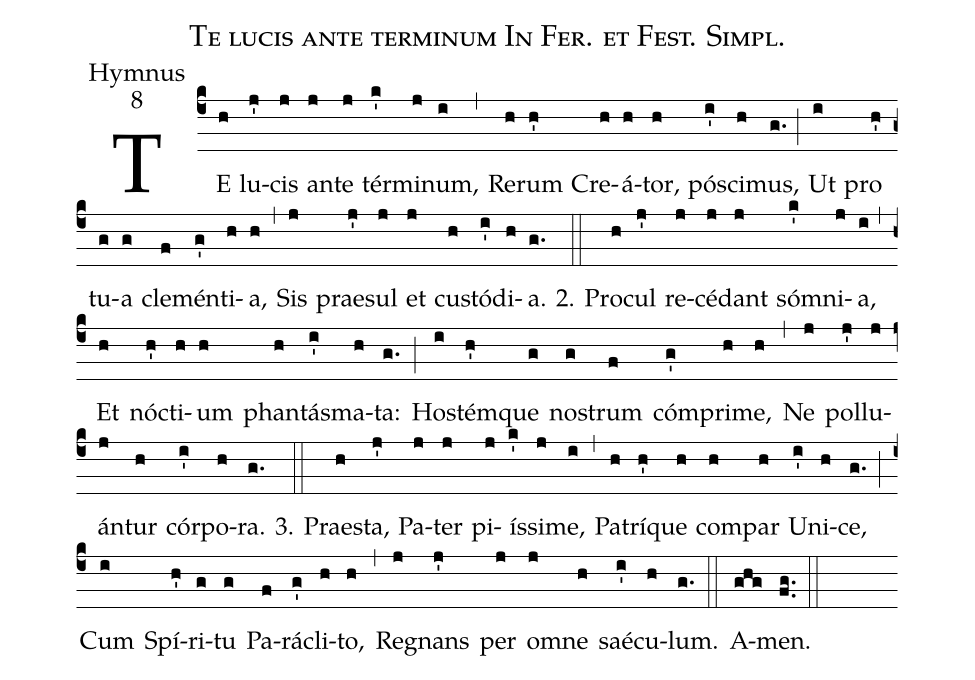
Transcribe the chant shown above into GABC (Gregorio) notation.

name:Te lucis ante terminum In Fer. et Fest. Simpl.;
office-part:Hymnus;
mode:8;
%%
(c4) TE(h) lu(j')cis(j) an(j)te(j) tér(k')mi(j)num,(i) (,) Re(h)rum(h') Cre(h)á(h)tor,(h) pó(i')sci(h)mus,(g.) (;) Ut(i) pro(h') tu(g)a(g) cle(f)mén(g')ti(h)a,(h) (,) Sis(j) prae(j')sul(j) et(j) cu(h)stó(i')di(h)a.(g.) 2.(::) Pro(h)cul(j') re(j)cé(j)dant(j) só(k')mni(j)a,(i) (,) Et(h) nó(h')cti(h)um(h) phan(h)tá(i')sma(h)ta:(g.) (;) Ho(i)stém(h')que(g) no(g)strum(f) cóm(g')pri(h)me,(h) (,) Ne(j) pol(j')lu(j)án(j)tur(h) cór(i')po(h)ra.(g.) 3.(::) Prae(h)sta,(j') Pa(j)ter(j) pi(j)ís(k')si(j)me,(i) (,) Pa(h)trí(h')que(h) com(h)par(h) U(i')ni(h)ce,(g.) (;) Cum(i) Spí(h')ri(g)tu(g) Pa(f)rá(g')cli(h)to,(h) (,) Re(j)gnans(j') per(j) o(j)mne(h) saé(i')cu(h)lum.(g.) (::) A(ghg)men.(fg..) (::)
